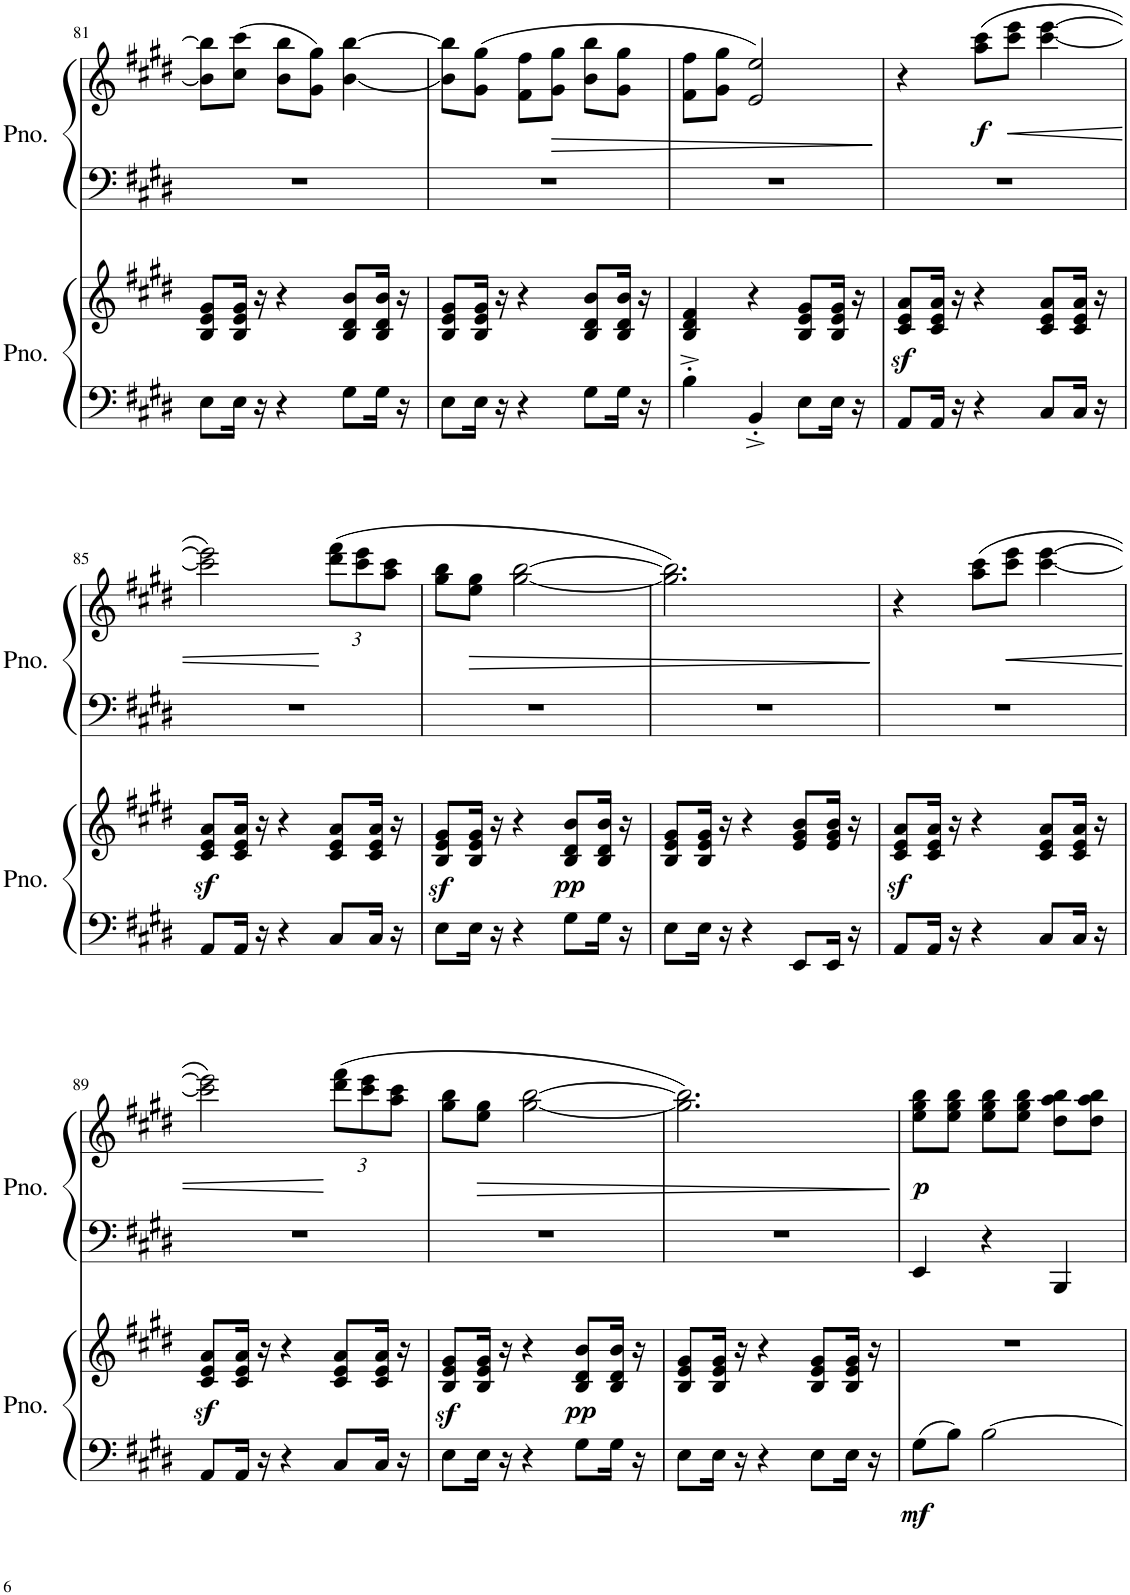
**kern	**kern	**dynam	**kern	**kern	**dynam
*part2	*part2	*part2	*part1	*part1	*part1
*staff4	*staff3	*staff3/4	*staff2	*staff1	*staff1/2
*I"Piano	*	*	*I"Piano	*	*
*I'Pno.	*	*	*I'Pno.	*	*
!!LO:PB:g=z
*clefF4	*clefG2	*	*clefF4	*clefG2	*
*k[f#c#g#d#]	*k[f#c#g#d#]	*	*k[f#c#g#d#]	*k[f#c#g#d#]	*
*M3/4	*M3/4	*	*M3/4	*M3/4	*
=81	=81	=81	=81	=81	=81
8E\L	8B/ 8e/ 8g#/L	.	2.r	8b\] 8bb\]L	.
16E\Jk	16B/ 16e/ 16g#/Jk	.	.	(8cc#\ 8ccc#\J	.
16r	16r	.	.	.	.
4r	4r	.	.	8b\ 8bb\L	.
.	.	.	.	8g#\ 8gg#\J)	.
8G#\L	8B/ 8d#/ 8b/L	.	.	[4b\ [4bb\	.
16G#\Jk	16B/ 16d#/ 16b/Jk	.	.	.	.
16r	16r	.	.	.	.
=82	=82	=82	=82	=82	=82
8E\L	8B/ 8e/ 8g#/L	.	2.r	8b\] 8bb\]L	.
16E\Jk	16B/ 16e/ 16g#/Jk	.	.	(8g#\ 8gg#\J	.
16r	16r	.	.	.	.
4r	4r	.	.	8f#\ 8ff#\L	.
!	!	!	!	!	!LO:HP:b
.	.	.	.	8g#\ 8gg#\J	>
8G#\L	8B/ 8d#/ 8b/L	.	.	8b\ 8bb\L	.
16G#\Jk	16B/ 16d#/ 16b/Jk	.	.	8g#\ 8gg#\J	.
16r	16r	.	.	.	.
=83	=83	=83	=83	=83	=83
4B'^\	4B/ 4d#/ 4f#/	.	2.r	8f#\ 8ff#\L	.
.	.	.	.	8g#\ 8gg#\J	.
4BB'^/	4r	.	.	2e/ 2ee/)	.
8E\L	8B/ 8e/ 8g#/L	.	.	.	.
16E\Jk	16B/ 16e/ 16g#/Jk	.	.	.	.
16r	16r	.	.	.	.
.	.	.	.	.	]
=84	=84	=84	=84	=84	=84
8AA^/L	8c#/z<^ 8e/z<^ 8a/z<^L	.	2.r	4r	.
16AA/Jk	16c#/ 16e/ 16a/Jk	.	.	.	.
16r	16r	.	.	.	.
!	!	!	!	!	!LO:DY:b
4r	4r	.	.	(8aa\ 8ccc#\L	f
!	!	!	!	!	!LO:HP:b
.	.	.	.	8ccc#\ 8eee\J	<
8C#/L	8c#/ 8e/ 8a/L	.	.	[4ccc#\ [4eee\	.
16C#/Jk	16c#/ 16e/ 16a/Jk	.	.	.	.
16r	16r	.	.	.	.
!!LO:LB:g=z
=85	=85	=85	=85	=85	=85
8AA^/L	8c#/z<^ 8e/z<^ 8a/z<^L	.	2.r	2ccc#\] 2eee\])	.
16AA/Jk	16c#/ 16e/ 16a/Jk	.	.	.	.
16r	16r	.	.	.	.
4r	4r	.	.	.	.
*	*	*	*	*Xbrackettup	*
8C#/L	8c#/ 8e/ 8a/L	.	.	(12ddd#\ 12fff#\L	[
.	.	.	.	12ccc#\ 12eee\	.
16C#/Jk	16c#/ 16e/ 16a/Jk	.	.	.	.
.	.	.	.	12aa\ 12ccc#\J	.
16r	16r	.	.	.	.
=86	=86	=86	=86	=86	=86
8E^\L	8B/z<^ 8e/z<^ 8g#/z<^L	.	2.r	8gg#\ 8bb\L	.
!	!	!	!	!	!LO:HP:b
16E\Jk	16B/ 16e/ 16g#/Jk	.	.	8ee\ 8gg#\J	>
16r	16r	.	.	.	.
4r	4r	.	.	[2gg#\ [2bb\	.
!	!	!LO:DY:b	!	!	!
8G#^\L	8B/^ 8d#/^ 8b/^L	pp	.	.	.
16G#\Jk	16B/ 16d#/ 16b/Jk	.	.	.	.
16r	16r	.	.	.	.
=87	=87	=87	=87	=87	=87
8E\L	8B/ 8e/ 8g#/L	.	2.r	2.gg#\] 2.bb\])	.
16E\Jk	16B/ 16e/ 16g#/Jk	.	.	.	.
16r	16r	.	.	.	.
4r	4r	.	.	.	.
8EE/L	8e/ 8g#/ 8b/L	.	.	.	.
16EE/Jk	16e/ 16g#/ 16b/Jk	.	.	.	.
16r	16r	.	.	.	.
.	.	.	.	.	]
=88	=88	=88	=88	=88	=88
8AA^/L	8c#/z<^ 8e/z<^ 8a/z<^L	.	2.r	4r	.
16AA/Jk	16c#/ 16e/ 16a/Jk	.	.	.	.
16r	16r	.	.	.	.
4r	4r	.	.	(8aa\ 8ccc#\L	.
!	!	!	!	!	!LO:HP:b
.	.	.	.	8ccc#\ 8eee\J	<
8C#/L	8c#/ 8e/ 8a/L	.	.	[4ccc#\ [4eee\	.
16C#/Jk	16c#/ 16e/ 16a/Jk	.	.	.	.
16r	16r	.	.	.	.
!!LO:LB:g=z
=89	=89	=89	=89	=89	=89
8AA^/L	8c#/z<^ 8e/z<^ 8a/z<^L	.	2.r	2ccc#\] 2eee\])	.
16AA/Jk	16c#/ 16e/ 16a/Jk	.	.	.	.
16r	16r	.	.	.	.
4r	4r	.	.	.	.
8C#/L	8c#/ 8e/ 8a/L	.	.	(12ddd#\ 12fff#\L	[
.	.	.	.	12ccc#\ 12eee\	.
16C#/Jk	16c#/ 16e/ 16a/Jk	.	.	.	.
.	.	.	.	12aa\ 12ccc#\J	.
16r	16r	.	.	.	.
=90	=90	=90	=90	=90	=90
8E^\L	8B/z<^ 8e/z<^ 8g#/z<^L	.	2.r	8gg#\ 8bb\L	.
!	!	!	!	!	!LO:HP:b
16E\Jk	16B/ 16e/ 16g#/Jk	.	.	8ee\ 8gg#\J	>
16r	16r	.	.	.	.
4r	4r	.	.	[2gg#\ [2bb\	.
!	!	!LO:DY:b	!	!	!
8G#^\L	8B/^ 8d#/^ 8b/^L	pp	.	.	.
16G#\Jk	16B/ 16d#/ 16b/Jk	.	.	.	.
16r	16r	.	.	.	.
=91	=91	=91	=91	=91	=91
8E\L	8B/ 8e/ 8g#/L	.	2.r	2.gg#\] 2.bb\])	.
16E\Jk	16B/ 16e/ 16g#/Jk	.	.	.	.
16r	16r	.	.	.	.
4r	4r	.	.	.	.
8E\L	8B/ 8e/ 8g#/L	.	.	.	.
16E\Jk	16B/ 16e/ 16g#/Jk	.	.	.	.
16r	16r	.	.	.	.
.	.	.	.	.	]
=92	=92	=92	=92	=92	=92
!	!	!LO:DY:b=2	!	!	!LO:DY:b
8G#^\L	2.r	mf	4EE/	8ee\ 8gg#\ 8bb\L	p
8B\J	.	.	.	8ee\ 8gg#\ 8bb\J	.
[2B\	.	.	4r	8ee\ 8gg#\ 8bb\L	.
.	.	.	.	8ee\ 8gg#\ 8bb\J	.
.	.	.	4BBB/	8dd#\ 8aa\ 8bb\L	.
.	.	.	.	8dd#\ 8aa\ 8bb\J	.
=	=	=	=	=	=
*-	*-	*-	*-	*-	*-
